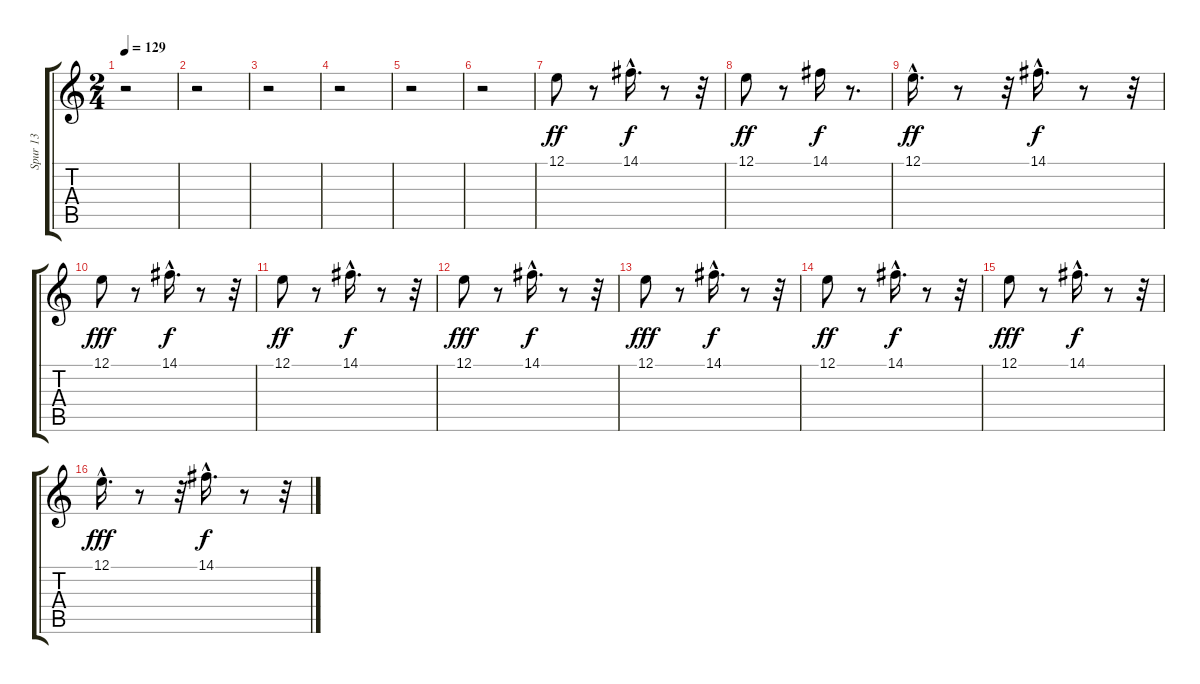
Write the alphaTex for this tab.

\track ("Spur 13" "Spur 13") {instrument helicopter}
\staff {score tabs}
\tuning (E4 B3 G3 D3 A2 E2) {hide}
\ts (2 4)
\tempo 129
\clef g2
\ks c
r.2{dy fff} |
r.2 |
r.2 |
r.2 |
r.2 |
r.2 |
12.1.8{dy ff} r.8 14.1{hac}.16{d dy f} r.8 r.32 |
12.1.8{dy ff} r.8 14.1.16{dy f} r.8{d} |
12.1{hac}.16{d dy ff} r.8 r.32 14.1{hac}.16{d dy f} r.8 r.32 |
12.1.8{dy fff} r.8 14.1{hac}.16{d dy f} r.8 r.32 |
12.1.8{dy ff} r.8 14.1{hac}.16{d dy f} r.8 r.32 |
12.1.8{dy fff} r.8 14.1{hac}.16{d dy f} r.8 r.32 |
12.1.8{dy fff} r.8 14.1{hac}.16{d dy f} r.8 r.32 |
12.1.8{dy ff} r.8 14.1{hac}.16{d dy f} r.8 r.32 |
12.1.8{dy fff} r.8 14.1{hac}.16{d dy f} r.8 r.32 |
12.1{hac}.16{d dy fff} r.8 r.32 14.1{hac}.16{d dy f} r.8 r.32
